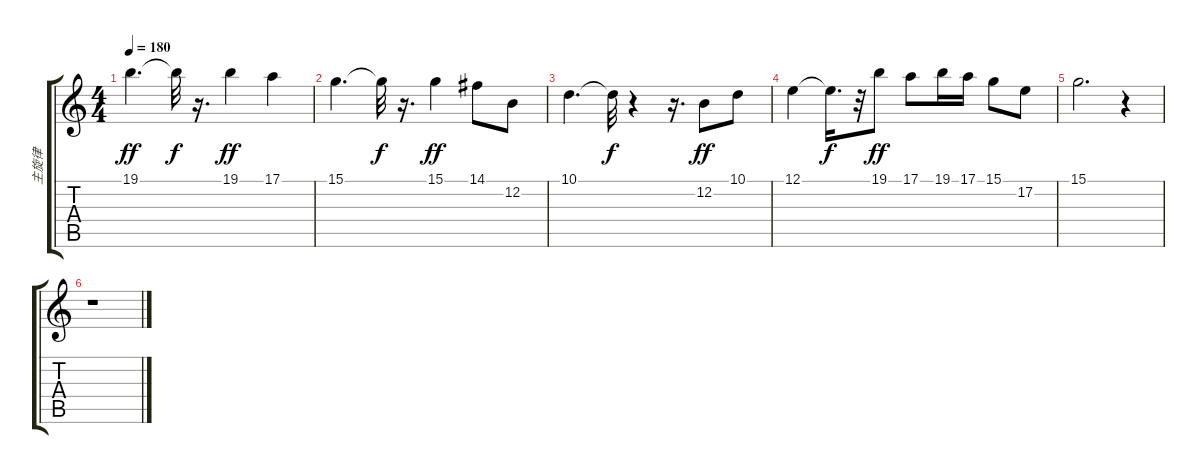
\track ("主旋律" "主旋律") {instrument flute}
\staff {score tabs}
\tuning (E4 B3 G3 D3 A2 E2) {hide}
\ts (4 4)
\tempo 180
\clef g2
\ks c
19.1.4{d dy ff} 19.1{t}.32{dy f} r.16{d} 19.1.4{dy ff} 17.1.4 |
15.1.4{d} 15.1{t}.32{dy f} r.16{d} 15.1.4{dy ff} 14.1.8 12.2.8 |
10.1.4{d} 10.1{t}.32{dy f} r.4 r.16{d} 12.2.8{dy ff} 10.1.8 |
12.1.4 12.1{t}.16{d dy f} r.32 19.1.8{dy ff} 17.1.8 19.1.16 17.1.16 15.1.8 17.2.8 |
15.1.2{d} r.4 |
r.1
